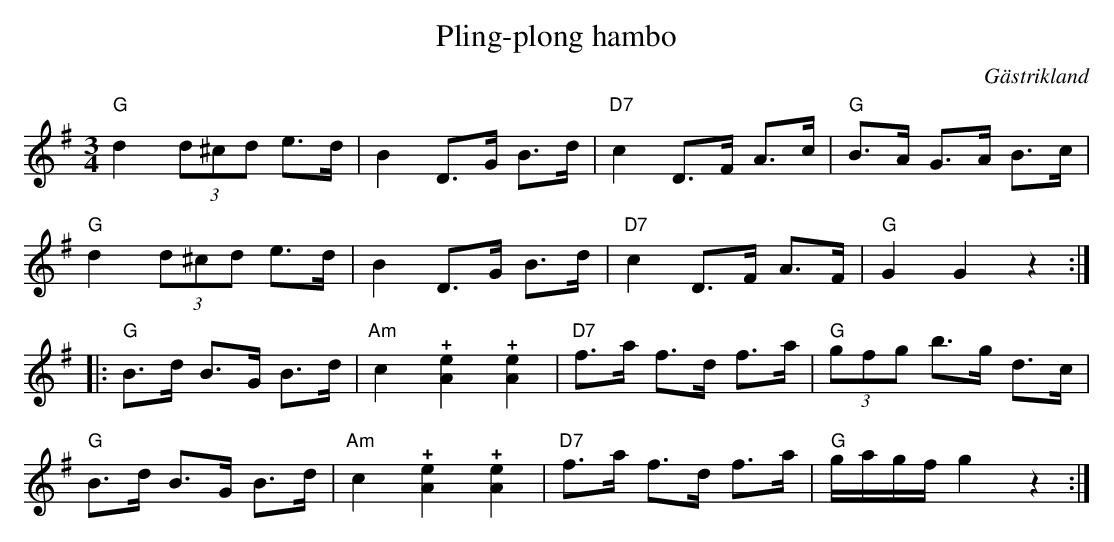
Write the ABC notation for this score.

X:1
T:Pling-plong hambo
O:Gästrikland
M:3/4
L:1/8
K:G
"G"d2 (3d^cd e>d|B2 D>G B>d|"D7"c2 D>F A>c|"G"B>A G>A B>c|
"G"d2 (3d^cd e>d|B2 D>G B>d|"D7"c2 D>F A>F|"G"G2 G2 z2:|
|:"G"B>d B>G B>d|"Am"c2 !+![Ae]2 !+![Ae]2|"D7"f>a f>d f>a|"G"(3gfg b>g d>c|
"G"B>d B>G B>d|"Am"c2 !+![Ae]2 !+![Ae]2|"D7"f>a f>d f>a|"G"g/a/g/f/ g2 z2:|
